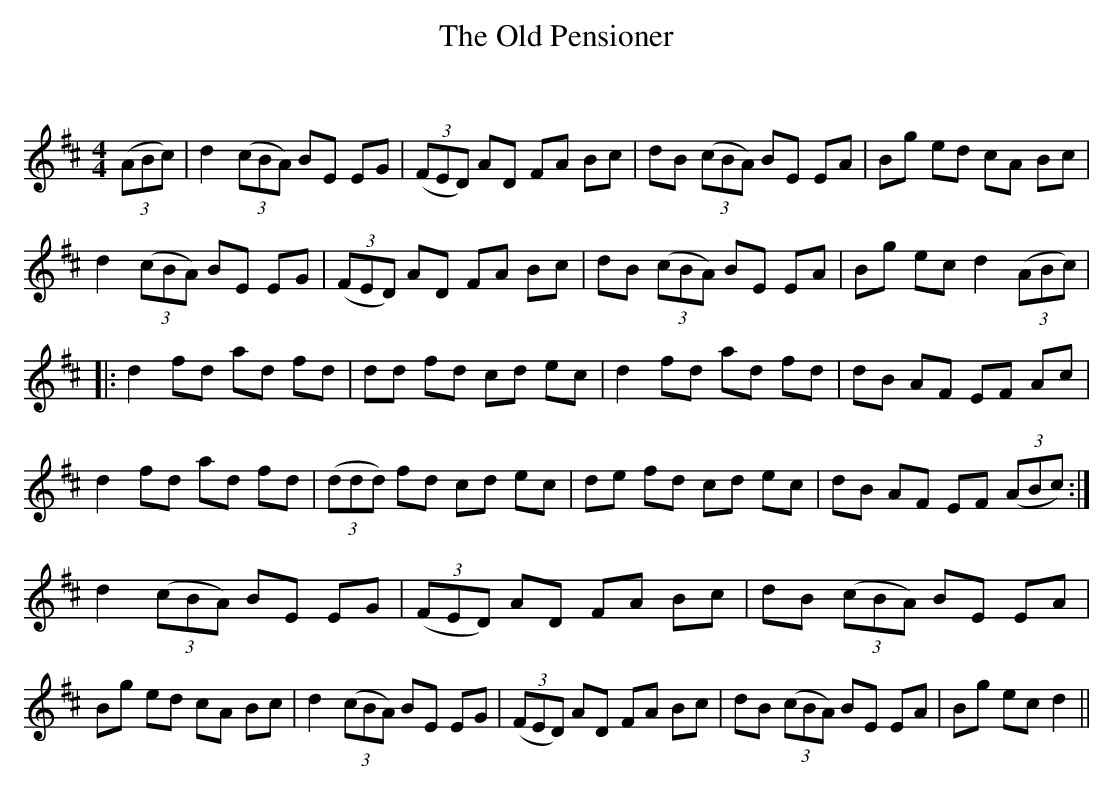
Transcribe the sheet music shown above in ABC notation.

X:1
T: The Old Pensioner
C:
Q: 232
K:D
M:4/4
L:1/8
((3ABc) |d2 ((3cBA) BE EG|((3FED) AD FA Bc|dB ((3cBA) BE EA|Bg ed cA Bc|
d2 ((3cBA) BE EG|((3FED) AD FA Bc|dB ((3cBA) BE EA|Bg ec d2 ((3ABc) |
|:d2 fd ad fd|dd fd cd ec|d2 fd ad fd|dB AF EF Ac|
d2 fd ad fd|((3ddd) fd cd ec|de fd cd ec|dB AF EF ((3ABc) :|
d2 ((3cBA) BE EG|((3FED) AD FA Bc|dB ((3cBA) BE EA|
Bg ed cA Bc|d2 ((3cBA) BE EG|((3FED) AD FA Bc|dB ((3cBA) BE EA|Bg ec d2||
